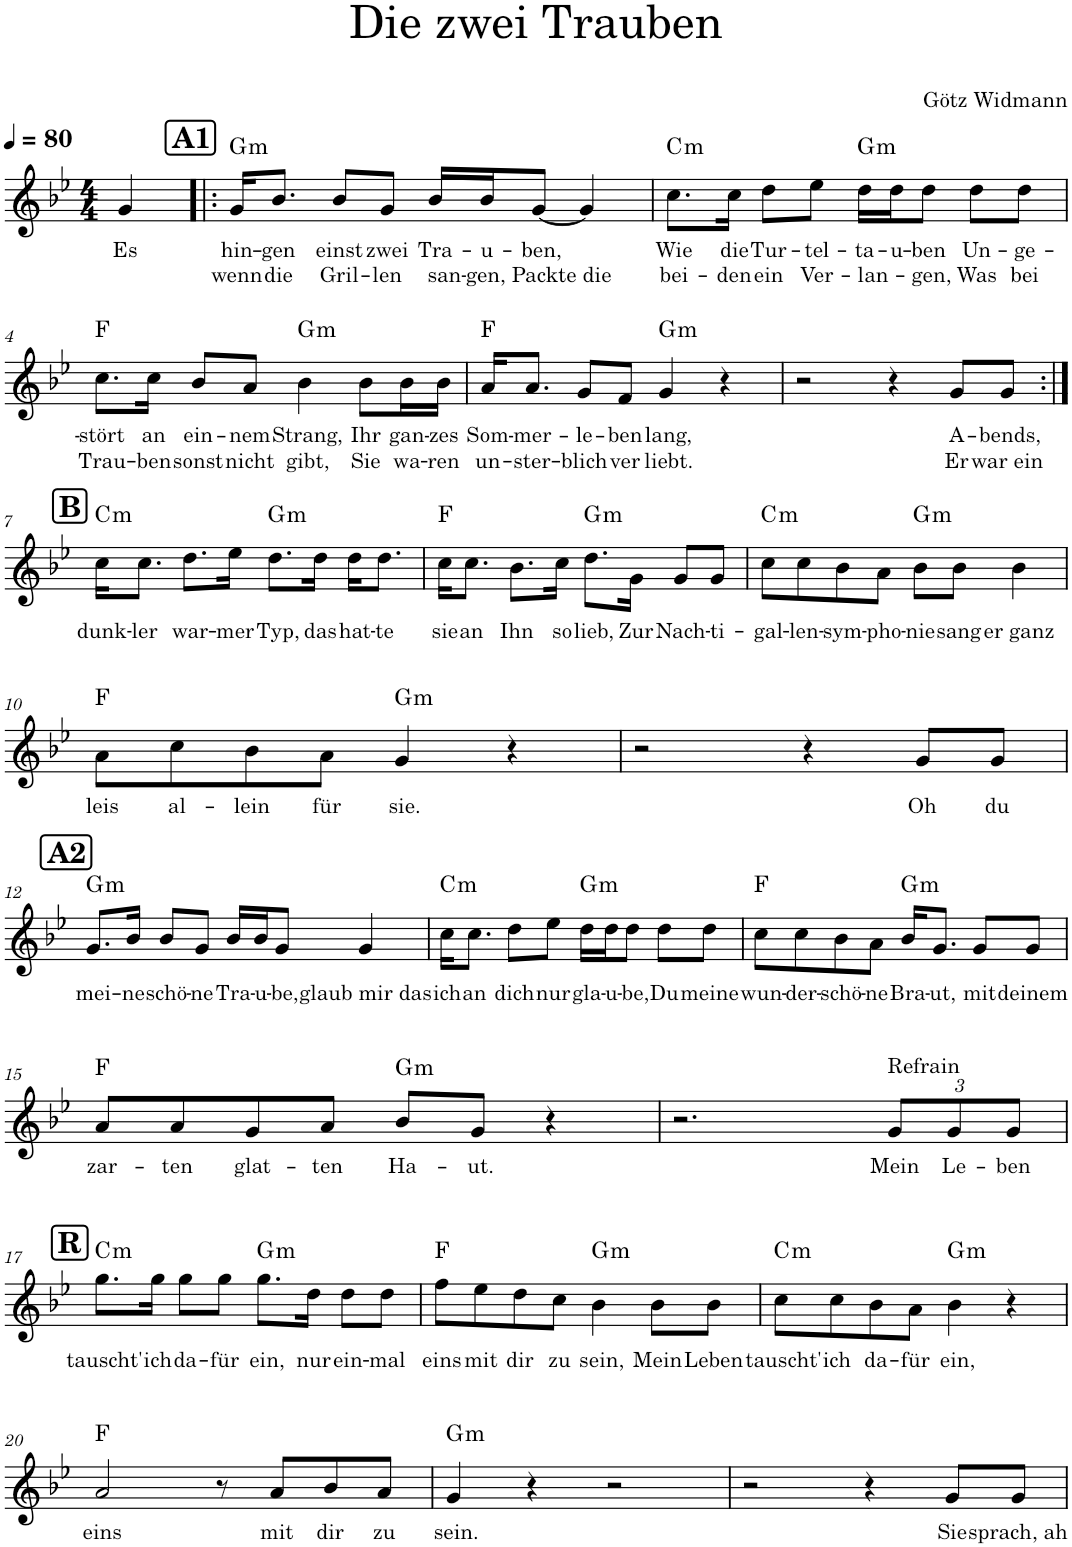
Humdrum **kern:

**kern	**text	**text	**harte
*part1	*part1	*part1	*part1
*staff1	*staff1	*staff1	*
*I"Piano	*	*	*
*I'Pno.	*	*	*
*clefG2	*	*	*
*k[b-e-]	*	*	*
*M4/4	*	*	*
*MM80	*	*	*
=1	=1	=1	=1
!	!LO:LY:b	!	!
4g/	Es	.	.
!!LO:REH:place=s1:a:B:cj:fs=14:t=A1
=2!|:	=2!|:	=2!|:	=2!|:
!	!LO:LY:b	!LO:LY:b	!LO:H:kt=m
16g/KL	hin-	wenn	G:min
!	!LO:LY:b	!LO:LY:b	!
8.b-/J	-gen	die	.
!	!LO:LY:b	!LO:LY:b	!
8b-/L	einst	Gril-	.
!	!LO:LY:b	!LO:LY:b	!
8g/J	zwei	-len	.
!	!LO:LY:b	!LO:LY:b	!
16b-/LL	Tra-	san-	.
!	!LO:LY:b	!	!
16b-/J	-u-	.	.
!	!LO:LY:b	!LO:LY:b	!
[8g/J	-ben,	-gen, Packte die	.
4g/]	.	.	.
=3	=3	=3	=3
!	!LO:LY:b	!LO:LY:b	!LO:H:kt=m
8.cc\L	Wie	bei-	C:min
!	!LO:LY:b	!LO:LY:b	!
16cc\Jk	die	-den	.
!	!LO:LY:b	!LO:LY:b	!
8dd\L	Tur-	ein	.
!	!LO:LY:b	!LO:LY:b	!
8ee-\J	-tel-	Ver-	.
!	!LO:LY:b	!LO:LY:b	!LO:H:kt=m
16dd\LL	-ta-	-lan-	G:min
!	!LO:LY:b	!	!
16dd\J	-u-	.	.
!	!LO:LY:b	!LO:LY:b	!
8dd\J	-ben	-gen,	.
!	!LO:LY:b	!LO:LY:b	!
8dd\L	Un-	Was	.
!	!LO:LY:b	!LO:LY:b	!
8dd\J	-ge-	bei	.
!!LO:LB:g=z
=4	=4	=4	=4
!	!LO:LY:b	!LO:LY:b	!
8.cc\L	-stört	Trau-	F:maj
!	!LO:LY:b	!LO:LY:b	!
16cc\Jk	an	-ben	.
!	!LO:LY:b	!LO:LY:b	!
8b-/L	ein-	sonst	.
!	!LO:LY:b	!LO:LY:b	!
8a/J	-nem	nicht	.
!	!LO:LY:b	!LO:LY:b	!LO:H:kt=m
4b-\	Strang,	gibt,	G:min
!	!LO:LY:b	!LO:LY:b	!
8b-\L	Ihr	Sie	.
!	!LO:LY:b	!LO:LY:b	!
16b-\L	gan-	wa-	.
!	!LO:LY:b	!LO:LY:b	!
16b-\JJ	-zes	-ren	.
=5	=5	=5	=5
!	!LO:LY:b	!LO:LY:b	!
16a/KL	Som-	un-	F:maj
!	!LO:LY:b	!LO:LY:b	!
8.a/J	-mer-	-ster-	.
!	!LO:LY:b	!LO:LY:b	!
8g/L	-le-	-blich	.
!	!LO:LY:b	!LO:LY:b	!
8f/J	-ben	ver	.
!	!LO:LY:b	!LO:LY:b	!LO:H:kt=m
4g/	lang,	liebt.	G:min
4r	.	.	.
=6	=6	=6	=6
2r	.	.	.
4r	.	.	.
!	!LO:LY:b	!LO:LY:b	!
8g/L	A-	Er	.
!	!LO:LY:b	!LO:LY:b	!
8g/J	-bends,	war ein	.
!!LO:LB:g=z
!!LO:REH:place=s1:a:B:cj:fs=14:t=B
=7:|!	=7:|!	=7:|!	=7:|!
!	!LO:LY:b	!	!LO:H:kt=m
16cc\KL	dunk-	.	C:min
!	!LO:LY:b	!	!
8.cc\J	-ler	.	.
!	!LO:LY:b	!	!
8.dd\L	war-	.	.
!	!LO:LY:b	!	!
16ee-\Jk	-mer	.	.
!	!LO:LY:b	!	!LO:H:kt=m
8.dd\L	Typ,	.	G:min
!	!LO:LY:b	!	!
16dd\Jk	das	.	.
!	!LO:LY:b	!	!
16dd\KL	hat-	.	.
!	!LO:LY:b	!	!
8.dd\J	-te	.	.
=8	=8	=8	=8
!	!LO:LY:b	!	!
16cc\KL	sie	.	F:maj
!	!LO:LY:b	!	!
8.cc\J	an	.	.
!	!LO:LY:b	!	!
8.b-\L	Ihn	.	.
!	!LO:LY:b	!	!
16cc\Jk	so	.	.
!	!LO:LY:b	!	!LO:H:kt=m
8.dd\L	lieb,	.	G:min
!	!LO:LY:b	!	!
16g\Jk	Zur	.	.
!	!LO:LY:b	!	!
8g/L	Nach-	.	.
!	!LO:LY:b	!	!
8g/J	-ti-	.	.
=9	=9	=9	=9
!	!LO:LY:b	!	!LO:H:kt=m
8cc\L	-gal-	.	C:min
!	!LO:LY:b	!	!
8cc\	-len-	.	.
!	!LO:LY:b	!	!
8b-\	-sym-	.	.
!	!LO:LY:b	!	!
8a\J	-pho-	.	.
!	!LO:LY:b	!	!LO:H:kt=m
8b-\L	-nie	.	G:min
!	!LO:LY:b	!	!
8b-\J	sang	.	.
!	!LO:LY:b	!	!
4b-\	er ganz	.	.
!!LO:LB:g=z
=10	=10	=10	=10
!	!LO:LY:b	!	!
8a\L	leis	.	F:maj
!	!LO:LY:b	!	!
8cc\	al-	.	.
!	!LO:LY:b	!	!
8b-\	-lein	.	.
!	!LO:LY:b	!	!
8a\J	für	.	.
!	!LO:LY:b	!	!LO:H:kt=m
4g/	sie.	.	G:min
4r	.	.	.
=11	=11	=11	=11
2r	.	.	.
4r	.	.	.
!	!LO:LY:b	!	!
8g/L	Oh	.	.
!	!LO:LY:b	!	!
8g/J	du	.	.
!!LO:LB:g=z
!!LO:REH:place=s1:a:B:cj:fs=14:t=A2
=12	=12	=12	=12
!	!LO:LY:b	!	!LO:H:kt=m
8.g/L	mei-	.	G:min
!	!LO:LY:b	!	!
16b-/Jk	-ne	.	.
!	!LO:LY:b	!	!
8b-/L	schö-	.	.
!	!LO:LY:b	!	!
8g/J	-ne	.	.
!	!LO:LY:b	!	!
16b-/LL	Tra-	.	.
!	!LO:LY:b	!	!
16b-/J	-u-	.	.
!	!LO:LY:b	!	!
8g/J	-be,	.	.
!	!LO:LY:b	!	!
4g/	glaub mir das	.	.
=13	=13	=13	=13
!	!LO:LY:b	!	!LO:H:kt=m
16cc\KL	ich	.	C:min
!	!LO:LY:b	!	!
8.cc\J	an	.	.
!	!LO:LY:b	!	!
8dd\L	dich	.	.
!	!LO:LY:b	!	!
8ee-\J	nur	.	.
!	!LO:LY:b	!	!LO:H:kt=m
16dd\LL	gla-	.	G:min
!	!LO:LY:b	!	!
16dd\J	-u-	.	.
!	!LO:LY:b	!	!
8dd\J	-be,	.	.
!	!LO:LY:b	!	!
8dd\L	Du	.	.
!	!LO:LY:b	!	!
8dd\J	meine	.	.
=14	=14	=14	=14
!	!LO:LY:b	!	!
8cc\L	wun-	.	F:maj
!	!LO:LY:b	!	!
8cc\	-der-	.	.
!	!LO:LY:b	!	!
8b-\	-schö-	.	.
!	!LO:LY:b	!	!
8a\J	-ne	.	.
!	!LO:LY:b	!	!LO:H:kt=m
16b-/KL	Bra-	.	G:min
!	!LO:LY:b	!	!
8.g/J	-ut,	.	.
!	!LO:LY:b	!	!
8g/L	mit	.	.
!	!LO:LY:b	!	!
8g/J	deinem	.	.
!!LO:LB:g=z
=15	=15	=15	=15
!	!LO:LY:b	!	!
8a/L	zar-	.	F:maj
!	!LO:LY:b	!	!
8a/	-ten	.	.
!	!LO:LY:b	!	!
8g/	glat-	.	.
!	!LO:LY:b	!	!
8a/J	-ten	.	.
!	!LO:LY:b	!	!LO:H:kt=m
8b-/L	Ha-	.	G:min
!	!LO:LY:b	!	!
8g/J	-ut.	.	.
4r	.	.	.
=16	=16	=16	=16
2.r	.	.	.
*Xbrackettup	*	*	*
!LO:TX:a:t=Refrain	!	!	!
!	!LO:LY:b	!	!
12g/L	Mein	.	.
!	!LO:LY:b	!	!
12g/	Le-	.	.
!	!LO:LY:b	!	!
12g/J	-ben	.	.
!!LO:LB:g=z
!!LO:REH:place=s1:a:B:cj:fs=14:t=R
=17	=17	=17	=17
!	!LO:LY:b	!	!LO:H:kt=m
8.gg\L	tauscht'	.	C:min
!	!LO:LY:b	!	!
16gg\Jk	ich	.	.
!	!LO:LY:b	!	!
8gg\L	da-	.	.
!	!LO:LY:b	!	!
8gg\J	-für	.	.
!	!LO:LY:b	!	!LO:H:kt=m
8.gg\L	ein,	.	G:min
!	!LO:LY:b	!	!
16dd\Jk	nur	.	.
!	!LO:LY:b	!	!
8dd\L	ein-	.	.
!	!LO:LY:b	!	!
8dd\J	-mal	.	.
=18	=18	=18	=18
!	!LO:LY:b	!	!
8ff\L	eins	.	F:maj
!	!LO:LY:b	!	!
8ee-\	mit	.	.
!	!LO:LY:b	!	!
8dd\	dir	.	.
!	!LO:LY:b	!	!
8cc\J	zu	.	.
!	!LO:LY:b	!	!LO:H:kt=m
4b-\	sein,	.	G:min
!	!LO:LY:b	!	!
8b-\L	Mein	.	.
!	!LO:LY:b	!	!
8b-\J	Leben	.	.
=19	=19	=19	=19
!	!LO:LY:b	!	!LO:H:kt=m
8cc\L	tauscht'	.	C:min
!	!LO:LY:b	!	!
8cc\	ich	.	.
!	!LO:LY:b	!	!
8b-\	da-	.	.
!	!LO:LY:b	!	!
8a\J	-für	.	.
!	!LO:LY:b	!	!LO:H:kt=m
4b-\	ein,	.	G:min
4r	.	.	.
!!LO:LB:g=z
=20	=20	=20	=20
!	!LO:LY:b	!	!
2a/	eins	.	F:maj
8r	.	.	.
!	!LO:LY:b	!	!
8a/L	mit	.	.
!	!LO:LY:b	!	!
8b-/	dir	.	.
!	!LO:LY:b	!	!
8a/J	zu	.	.
=21	=21	=21	=21
!	!LO:LY:b	!	!LO:H:kt=m
4g/	sein.	.	G:min
4r	.	.	.
2r	.	.	.
=22	=22	=22	=22
2r	.	.	.
4r	.	.	.
!	!LO:LY:b	!	!
8g/L	Sie	.	.
!	!LO:LY:b	!	!
8g/J	sprach, ah	.	.
=	=	=	=
*-	*-	*-	*-
